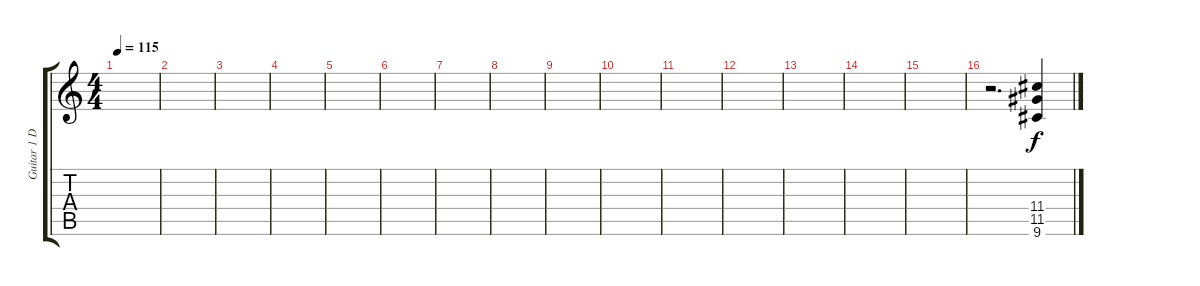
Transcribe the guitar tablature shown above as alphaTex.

\track ("Guitar 1 Distortion" "Guitar 1 D") {instrument distortionguitar}
\staff {score tabs}
\tuning (E4 B3 G3 D3 A2 E2) {hide}
\ts (4 4)
\tempo 115
\clef g2
\ks c
|
|
|
|
|
|
|
|
|
|
|
|
|
|
|
r.2{d} (11.4{ss} 11.5{ss} 9.6{ss}).4
